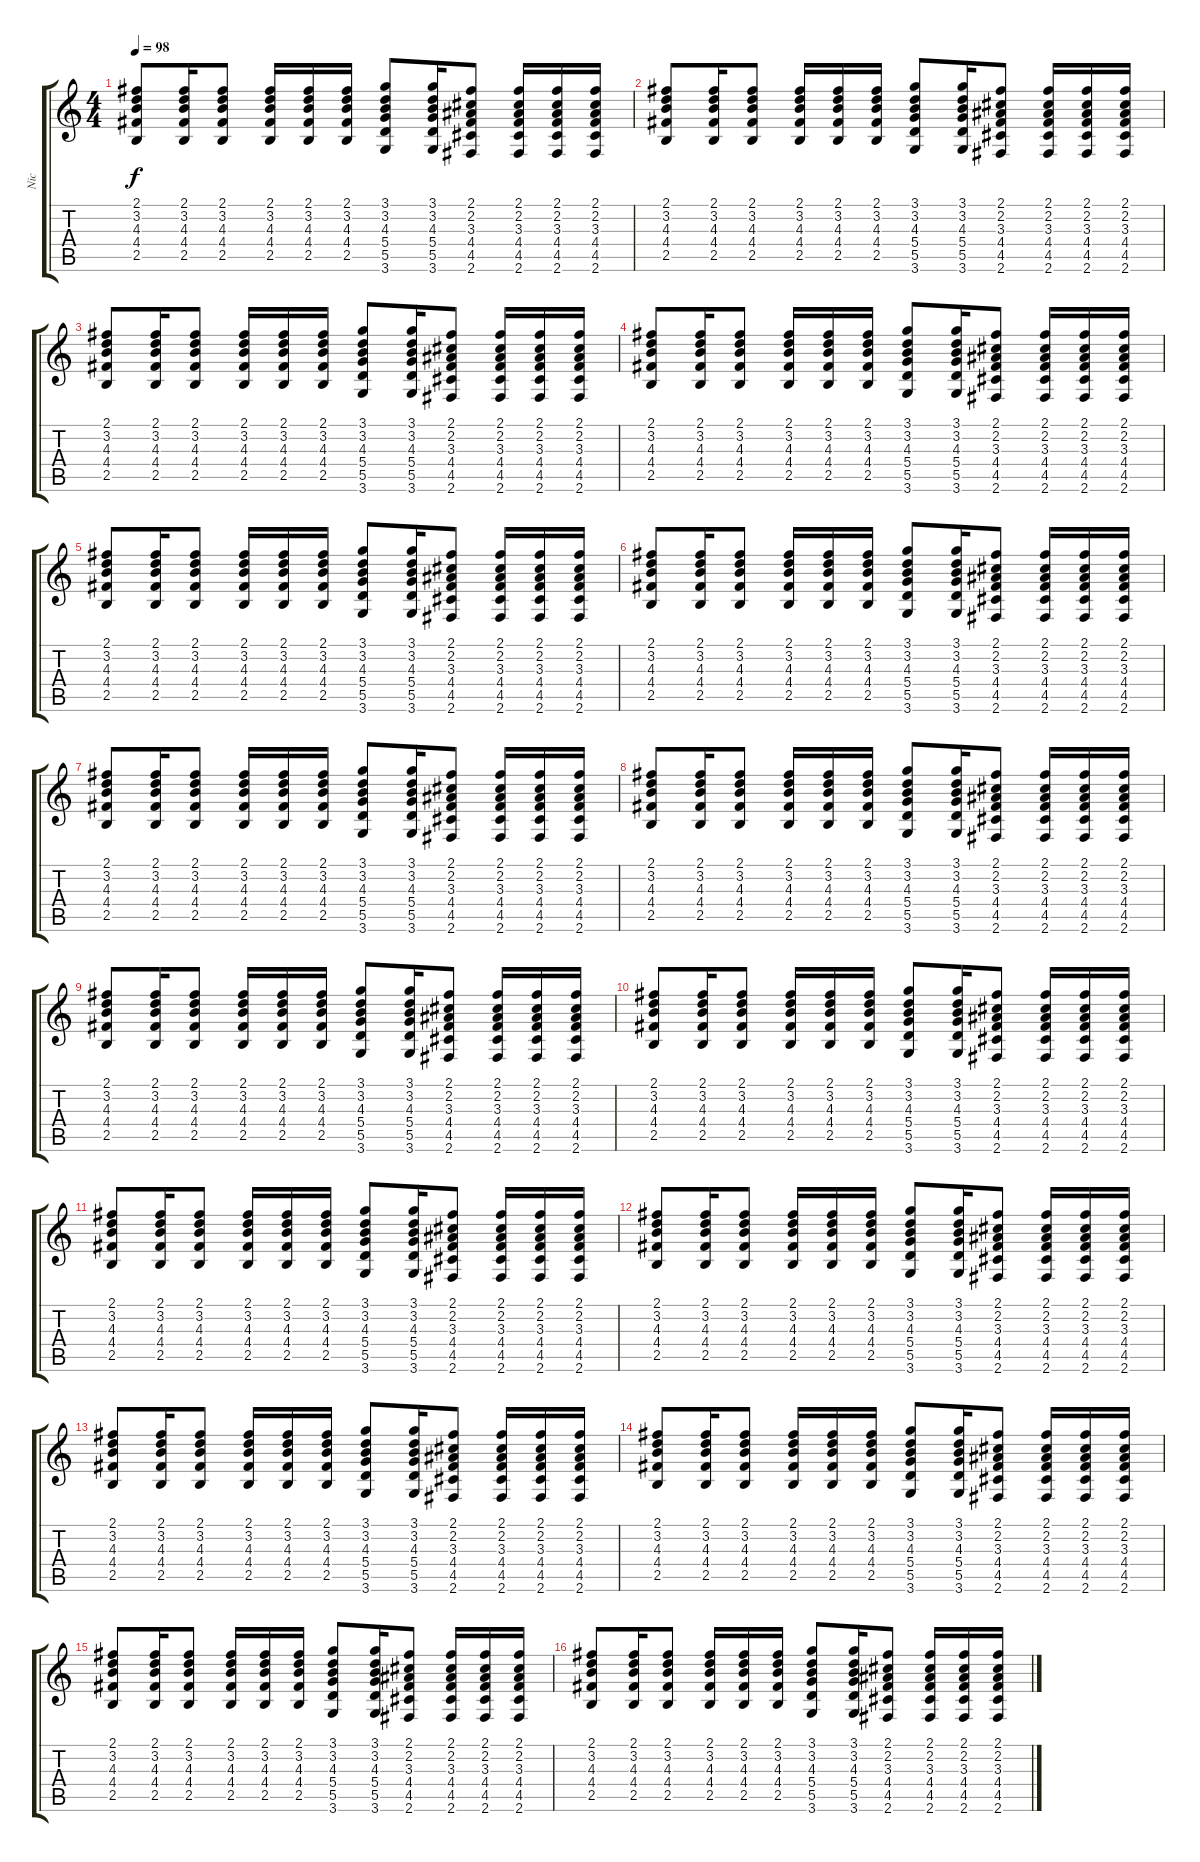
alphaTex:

\track ("Nic" "Nic") {instrument overdrivenguitar}
\staff {score tabs}
\tuning (E4 B3 G3 D3 A2 E2) {hide}
\ts (4 4)
\tempo 98
\clef g2
\ks c
(2.1 3.2 4.3 4.4 2.5).8{dy f} (2.1 3.2 4.3 4.4 2.5).16 (2.1 3.2 4.3 4.4 2.5).8 (2.1 3.2 4.3 4.4 2.5).16 (2.1 3.2 4.3 4.4 2.5).16 (2.1 3.2 4.3 4.4 2.5).16 (3.1 3.2 4.3 5.4 5.5 3.6).8 (3.1 3.2 4.3 5.4 5.5 3.6).16 (2.1 2.2 3.3 4.4 4.5 2.6).8 (2.1 2.2 3.3 4.4 4.5 2.6).16 (2.1 2.2 3.3 4.4 4.5 2.6).16 (2.1 2.2 3.3 4.4 4.5 2.6).16 |
(2.1 3.2 4.3 4.4 2.5).8 (2.1 3.2 4.3 4.4 2.5).16 (2.1 3.2 4.3 4.4 2.5).8 (2.1 3.2 4.3 4.4 2.5).16 (2.1 3.2 4.3 4.4 2.5).16 (2.1 3.2 4.3 4.4 2.5).16 (3.1 3.2 4.3 5.4 5.5 3.6).8 (3.1 3.2 4.3 5.4 5.5 3.6).16 (2.1 2.2 3.3 4.4 4.5 2.6).8 (2.1 2.2 3.3 4.4 4.5 2.6).16 (2.1 2.2 3.3 4.4 4.5 2.6).16 (2.1 2.2 3.3 4.4 4.5 2.6).16 |
(2.1 3.2 4.3 4.4 2.5).8 (2.1 3.2 4.3 4.4 2.5).16 (2.1 3.2 4.3 4.4 2.5).8 (2.1 3.2 4.3 4.4 2.5).16 (2.1 3.2 4.3 4.4 2.5).16 (2.1 3.2 4.3 4.4 2.5).16 (3.1 3.2 4.3 5.4 5.5 3.6).8 (3.1 3.2 4.3 5.4 5.5 3.6).16 (2.1 2.2 3.3 4.4 4.5 2.6).8 (2.1 2.2 3.3 4.4 4.5 2.6).16 (2.1 2.2 3.3 4.4 4.5 2.6).16 (2.1 2.2 3.3 4.4 4.5 2.6).16 |
(2.1 3.2 4.3 4.4 2.5).8 (2.1 3.2 4.3 4.4 2.5).16 (2.1 3.2 4.3 4.4 2.5).8 (2.1 3.2 4.3 4.4 2.5).16 (2.1 3.2 4.3 4.4 2.5).16 (2.1 3.2 4.3 4.4 2.5).16 (3.1 3.2 4.3 5.4 5.5 3.6).8 (3.1 3.2 4.3 5.4 5.5 3.6).16 (2.1 2.2 3.3 4.4 4.5 2.6).8 (2.1 2.2 3.3 4.4 4.5 2.6).16 (2.1 2.2 3.3 4.4 4.5 2.6).16 (2.1 2.2 3.3 4.4 4.5 2.6).16 |
(2.1 3.2 4.3 4.4 2.5).8 (2.1 3.2 4.3 4.4 2.5).16 (2.1 3.2 4.3 4.4 2.5).8 (2.1 3.2 4.3 4.4 2.5).16 (2.1 3.2 4.3 4.4 2.5).16 (2.1 3.2 4.3 4.4 2.5).16 (3.1 3.2 4.3 5.4 5.5 3.6).8 (3.1 3.2 4.3 5.4 5.5 3.6).16 (2.1 2.2 3.3 4.4 4.5 2.6).8 (2.1 2.2 3.3 4.4 4.5 2.6).16 (2.1 2.2 3.3 4.4 4.5 2.6).16 (2.1 2.2 3.3 4.4 4.5 2.6).16 |
(2.1 3.2 4.3 4.4 2.5).8 (2.1 3.2 4.3 4.4 2.5).16 (2.1 3.2 4.3 4.4 2.5).8 (2.1 3.2 4.3 4.4 2.5).16 (2.1 3.2 4.3 4.4 2.5).16 (2.1 3.2 4.3 4.4 2.5).16 (3.1 3.2 4.3 5.4 5.5 3.6).8 (3.1 3.2 4.3 5.4 5.5 3.6).16 (2.1 2.2 3.3 4.4 4.5 2.6).8 (2.1 2.2 3.3 4.4 4.5 2.6).16 (2.1 2.2 3.3 4.4 4.5 2.6).16 (2.1 2.2 3.3 4.4 4.5 2.6).16 |
(2.1 3.2 4.3 4.4 2.5).8 (2.1 3.2 4.3 4.4 2.5).16 (2.1 3.2 4.3 4.4 2.5).8 (2.1 3.2 4.3 4.4 2.5).16 (2.1 3.2 4.3 4.4 2.5).16 (2.1 3.2 4.3 4.4 2.5).16 (3.1 3.2 4.3 5.4 5.5 3.6).8 (3.1 3.2 4.3 5.4 5.5 3.6).16 (2.1 2.2 3.3 4.4 4.5 2.6).8 (2.1 2.2 3.3 4.4 4.5 2.6).16 (2.1 2.2 3.3 4.4 4.5 2.6).16 (2.1 2.2 3.3 4.4 4.5 2.6).16 |
(2.1 3.2 4.3 4.4 2.5).8 (2.1 3.2 4.3 4.4 2.5).16 (2.1 3.2 4.3 4.4 2.5).8 (2.1 3.2 4.3 4.4 2.5).16 (2.1 3.2 4.3 4.4 2.5).16 (2.1 3.2 4.3 4.4 2.5).16 (3.1 3.2 4.3 5.4 5.5 3.6).8 (3.1 3.2 4.3 5.4 5.5 3.6).16 (2.1 2.2 3.3 4.4 4.5 2.6).8 (2.1 2.2 3.3 4.4 4.5 2.6).16 (2.1 2.2 3.3 4.4 4.5 2.6).16 (2.1 2.2 3.3 4.4 4.5 2.6).16 |
(2.1 3.2 4.3 4.4 2.5).8 (2.1 3.2 4.3 4.4 2.5).16 (2.1 3.2 4.3 4.4 2.5).8 (2.1 3.2 4.3 4.4 2.5).16 (2.1 3.2 4.3 4.4 2.5).16 (2.1 3.2 4.3 4.4 2.5).16 (3.1 3.2 4.3 5.4 5.5 3.6).8 (3.1 3.2 4.3 5.4 5.5 3.6).16 (2.1 2.2 3.3 4.4 4.5 2.6).8 (2.1 2.2 3.3 4.4 4.5 2.6).16 (2.1 2.2 3.3 4.4 4.5 2.6).16 (2.1 2.2 3.3 4.4 4.5 2.6).16 |
(2.1 3.2 4.3 4.4 2.5).8 (2.1 3.2 4.3 4.4 2.5).16 (2.1 3.2 4.3 4.4 2.5).8 (2.1 3.2 4.3 4.4 2.5).16 (2.1 3.2 4.3 4.4 2.5).16 (2.1 3.2 4.3 4.4 2.5).16 (3.1 3.2 4.3 5.4 5.5 3.6).8 (3.1 3.2 4.3 5.4 5.5 3.6).16 (2.1 2.2 3.3 4.4 4.5 2.6).8 (2.1 2.2 3.3 4.4 4.5 2.6).16 (2.1 2.2 3.3 4.4 4.5 2.6).16 (2.1 2.2 3.3 4.4 4.5 2.6).16 |
(2.1 3.2 4.3 4.4 2.5).8 (2.1 3.2 4.3 4.4 2.5).16 (2.1 3.2 4.3 4.4 2.5).8 (2.1 3.2 4.3 4.4 2.5).16 (2.1 3.2 4.3 4.4 2.5).16 (2.1 3.2 4.3 4.4 2.5).16 (3.1 3.2 4.3 5.4 5.5 3.6).8 (3.1 3.2 4.3 5.4 5.5 3.6).16 (2.1 2.2 3.3 4.4 4.5 2.6).8 (2.1 2.2 3.3 4.4 4.5 2.6).16 (2.1 2.2 3.3 4.4 4.5 2.6).16 (2.1 2.2 3.3 4.4 4.5 2.6).16 |
(2.1 3.2 4.3 4.4 2.5).8 (2.1 3.2 4.3 4.4 2.5).16 (2.1 3.2 4.3 4.4 2.5).8 (2.1 3.2 4.3 4.4 2.5).16 (2.1 3.2 4.3 4.4 2.5).16 (2.1 3.2 4.3 4.4 2.5).16 (3.1 3.2 4.3 5.4 5.5 3.6).8 (3.1 3.2 4.3 5.4 5.5 3.6).16 (2.1 2.2 3.3 4.4 4.5 2.6).8 (2.1 2.2 3.3 4.4 4.5 2.6).16 (2.1 2.2 3.3 4.4 4.5 2.6).16 (2.1 2.2 3.3 4.4 4.5 2.6).16 |
(2.1 3.2 4.3 4.4 2.5).8 (2.1 3.2 4.3 4.4 2.5).16 (2.1 3.2 4.3 4.4 2.5).8 (2.1 3.2 4.3 4.4 2.5).16 (2.1 3.2 4.3 4.4 2.5).16 (2.1 3.2 4.3 4.4 2.5).16 (3.1 3.2 4.3 5.4 5.5 3.6).8 (3.1 3.2 4.3 5.4 5.5 3.6).16 (2.1 2.2 3.3 4.4 4.5 2.6).8 (2.1 2.2 3.3 4.4 4.5 2.6).16 (2.1 2.2 3.3 4.4 4.5 2.6).16 (2.1 2.2 3.3 4.4 4.5 2.6).16 |
(2.1 3.2 4.3 4.4 2.5).8 (2.1 3.2 4.3 4.4 2.5).16 (2.1 3.2 4.3 4.4 2.5).8 (2.1 3.2 4.3 4.4 2.5).16 (2.1 3.2 4.3 4.4 2.5).16 (2.1 3.2 4.3 4.4 2.5).16 (3.1 3.2 4.3 5.4 5.5 3.6).8 (3.1 3.2 4.3 5.4 5.5 3.6).16 (2.1 2.2 3.3 4.4 4.5 2.6).8 (2.1 2.2 3.3 4.4 4.5 2.6).16 (2.1 2.2 3.3 4.4 4.5 2.6).16 (2.1 2.2 3.3 4.4 4.5 2.6).16 |
(2.1 3.2 4.3 4.4 2.5).8 (2.1 3.2 4.3 4.4 2.5).16 (2.1 3.2 4.3 4.4 2.5).8 (2.1 3.2 4.3 4.4 2.5).16 (2.1 3.2 4.3 4.4 2.5).16 (2.1 3.2 4.3 4.4 2.5).16 (3.1 3.2 4.3 5.4 5.5 3.6).8 (3.1 3.2 4.3 5.4 5.5 3.6).16 (2.1 2.2 3.3 4.4 4.5 2.6).8 (2.1 2.2 3.3 4.4 4.5 2.6).16 (2.1 2.2 3.3 4.4 4.5 2.6).16 (2.1 2.2 3.3 4.4 4.5 2.6).16 |
(2.1 3.2 4.3 4.4 2.5).8 (2.1 3.2 4.3 4.4 2.5).16 (2.1 3.2 4.3 4.4 2.5).8 (2.1 3.2 4.3 4.4 2.5).16 (2.1 3.2 4.3 4.4 2.5).16 (2.1 3.2 4.3 4.4 2.5).16 (3.1 3.2 4.3 5.4 5.5 3.6).8 (3.1 3.2 4.3 5.4 5.5 3.6).16 (2.1 2.2 3.3 4.4 4.5 2.6).8 (2.1 2.2 3.3 4.4 4.5 2.6).16 (2.1 2.2 3.3 4.4 4.5 2.6).16 (2.1 2.2 3.3 4.4 4.5 2.6).16
